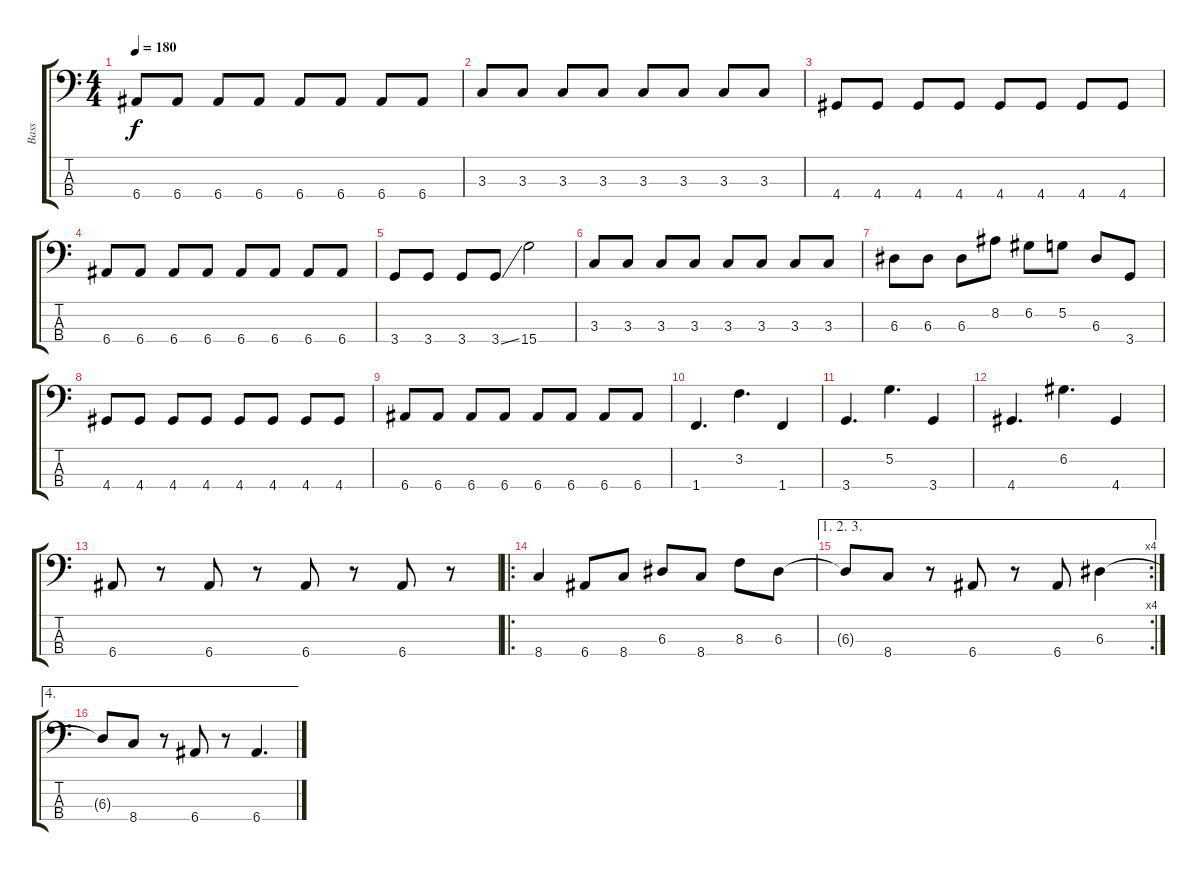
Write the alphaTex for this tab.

\track ("Bass" "Bass") {instrument electricbassfinger}
\staff {score tabs}
\tuning (G2 D2 A1 E1) {hide}
\ts (4 4)
\tempo 180
\clef f4
\ks c
6.4.8{dy f} 6.4.8 6.4.8 6.4.8 6.4.8 6.4.8 6.4.8 6.4.8 |
3.3.8 3.3.8 3.3.8 3.3.8 3.3.8 3.3.8 3.3.8 3.3.8 |
4.4.8 4.4.8 4.4.8 4.4.8 4.4.8 4.4.8 4.4.8 4.4.8 |
6.4.8 6.4.8 6.4.8 6.4.8 6.4.8 6.4.8 6.4.8 6.4.8 |
3.4.8 3.4.8 3.4.8 3.4{ss}.8 15.4.2 |
3.3.8 3.3.8 3.3.8 3.3.8 3.3.8 3.3.8 3.3.8 3.3.8 |
6.3.8 6.3.8 6.3.8 8.2.8 6.2.8 5.2.8 6.3.8 3.4.8 |
4.4.8 4.4.8 4.4.8 4.4.8 4.4.8 4.4.8 4.4.8 4.4.8 |
6.4.8 6.4.8 6.4.8 6.4.8 6.4.8 6.4.8 6.4.8 6.4.8 |
1.4.4{d} 3.2.4{d} 1.4.4 |
3.4.4{d} 5.2.4{d} 3.4.4 |
4.4.4{d} 6.2.4{d} 4.4.4 |
6.4.8 r.8 6.4.8 r.8 6.4.8 r.8 6.4.8 r.8 |
\ro
8.4.4 6.4.8 8.4.8 6.3.8 8.4.8 8.3.8 6.3.8 |
\ae (1 2 3)
\rc 4
6.3{t}.8 8.4.8 r.8 6.4.8 r.8 6.4.8 6.3.4 |
\ae 4
6.3{t}.8 8.4.8 r.8 6.4.8 r.8 6.4.4{d}
